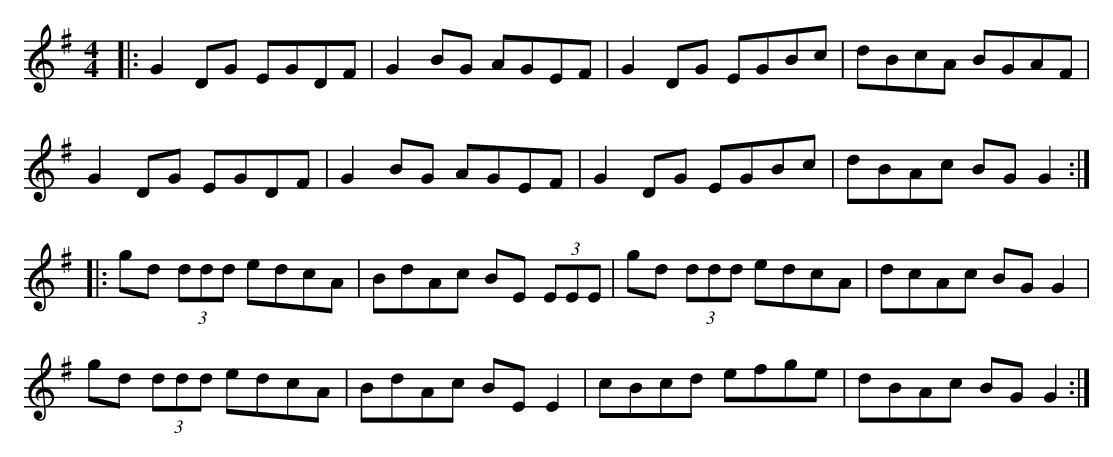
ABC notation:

X:1
M:4/4
K:G
|:G2 DG EGDF|G2 BG AGEF|G2 DG EGBc|dBcA BGAF|
G2 DG EGDF|G2 BG AGEF|G2 DG EGBc|dBAc BG G2:|
|:gd (3ddd edcA|BdAc BE (3EEE|gd (3ddd edcA|dcAc BG G2|
gd (3ddd edcA|BdAc BE E2|cBcd efge|dBAc BG G2:|
